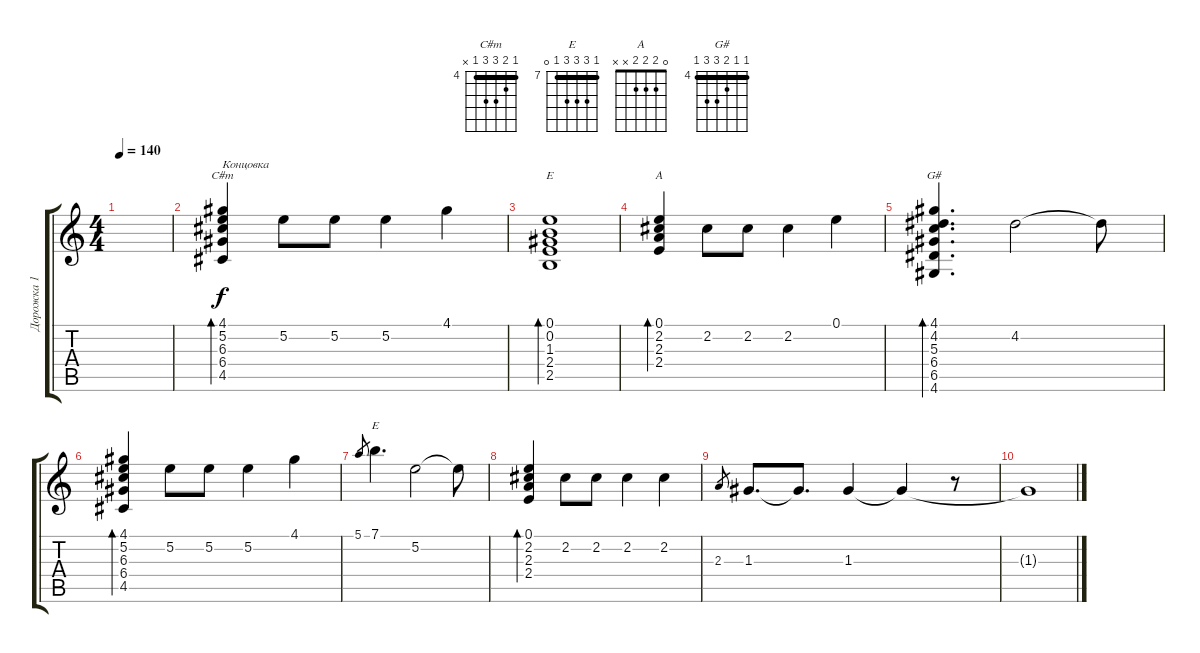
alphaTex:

\track ("Дорожка 1" "Дорожка 1") {instrument acousticguitarsteel}
\staff {score tabs}
\tuning (E4 B3 G3 D3 A2 E2) {hide}
\chord ("C#m" 4 5 6 6 4 x) {firstfret 4 barre 4}
\chord ("E" 0 0 1 2 2 x)
\chord ("A" 0 2 2 2 x x)
\chord ("G#" 4 4 5 6 6 4) {firstfret 4 barre 4}
\chord ("E" 7 9 9 9 7 0) {firstfret 7 barre 7}
\ts (4 4)
\tempo 140
\clef g2
\ks c
|
(4.1 5.2 6.3 6.4 4.5).4{bd 240 ch "C#m" txt "Концовка"} 5.2.8 5.2.8 5.2.4 4.1.4 |
(0.1 0.2 1.3 2.4 2.5).1{bd 240 ch "E"} |
(0.1 2.2 2.3 2.4).4{bd 240 ch "A"} 2.2.8 2.2.8 2.2.4 0.1.4 |
(4.1 4.2 5.3 6.4 6.5 4.6).4{d bd 240 ch "G#"} 4.2.2 4.2{t}.8 |
(4.1 5.2 6.3 6.4 4.5).4{bd 240} 5.2.8 5.2.8 5.2.4 4.1.4 |
5.1.8{gr} 7.1.4{d ch "E"} 5.2.2 5.2{t}.8 |
(0.1 2.2 2.3 2.4).4{bd 240} 2.2.8 2.2.8 2.2.4 2.2.4 |
2.3.8{gr} 1.3.8{d} 1.3{t}.8{d} 1.3.4 1.3{t}.4 r.8 |
1.3{t}.1
